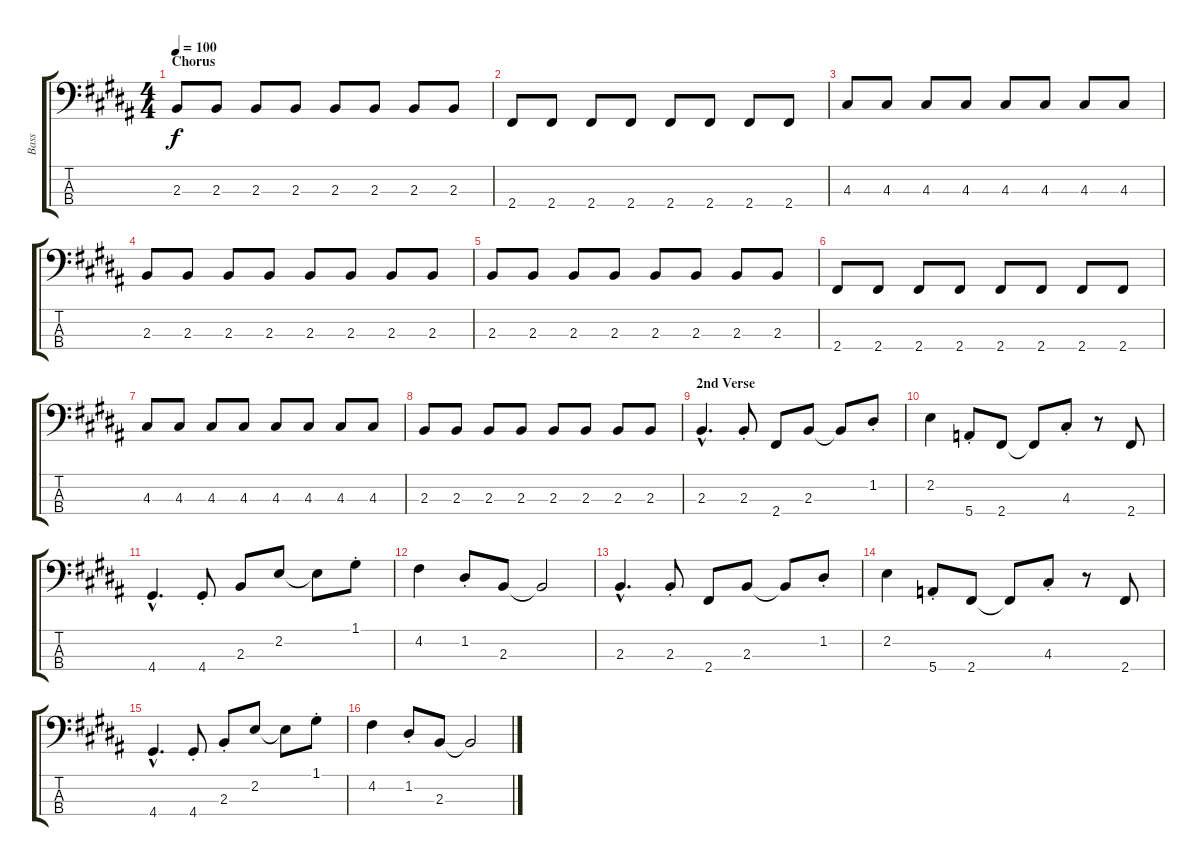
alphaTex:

\track ("Bass" "Bass") {instrument electricbassfinger}
\staff {score tabs}
\tuning (G2 D2 A1 E1) {hide}
\ts (4 4)
\section ("" "Chorus")
\tempo 100
\clef f4
\ks b
2.3.8{dy f} 2.3.8 2.3.8 2.3.8 2.3.8 2.3.8 2.3.8 2.3.8 |
2.4.8 2.4.8 2.4.8 2.4.8 2.4.8 2.4.8 2.4.8 2.4.8 |
4.3.8 4.3.8 4.3.8 4.3.8 4.3.8 4.3.8 4.3.8 4.3.8 |
2.3.8 2.3.8 2.3.8 2.3.8 2.3.8 2.3.8 2.3.8 2.3.8 |
2.3.8 2.3.8 2.3.8 2.3.8 2.3.8 2.3.8 2.3.8 2.3.8 |
2.4.8 2.4.8 2.4.8 2.4.8 2.4.8 2.4.8 2.4.8 2.4.8 |
4.3.8 4.3.8 4.3.8 4.3.8 4.3.8 4.3.8 4.3.8 4.3.8 |
2.3.8 2.3.8 2.3.8 2.3.8 2.3.8 2.3.8 2.3.8 2.3.8 |
\section ("" "2nd Verse")
2.3{hac}.4{d} 2.3{st}.8 2.4.8 2.3.8 2.3{t}.8 1.2{st}.8 |
2.2.4 5.4{st}.8 2.4.8 2.4{t}.8 4.3{st}.8 r.8 2.4.8 |
4.4{hac}.4{d} 4.4{st}.8 2.3.8 2.2.8 2.2{t}.8 1.1{st}.8 |
4.2.4 1.2{st}.8 2.3.8 2.3{t}.2 |
2.3{hac}.4{d} 2.3{st}.8 2.4.8 2.3.8 2.3{t}.8 1.2{st}.8 |
2.2.4 5.4{st}.8 2.4.8 2.4{t}.8 4.3{st}.8 r.8 2.4.8 |
4.4{hac}.4{d} 4.4{st}.8 2.3{st}.8 2.2.8 2.2{t}.8 1.1{st}.8 |
4.2.4 1.2{st}.8 2.3.8 2.3{t}.2
